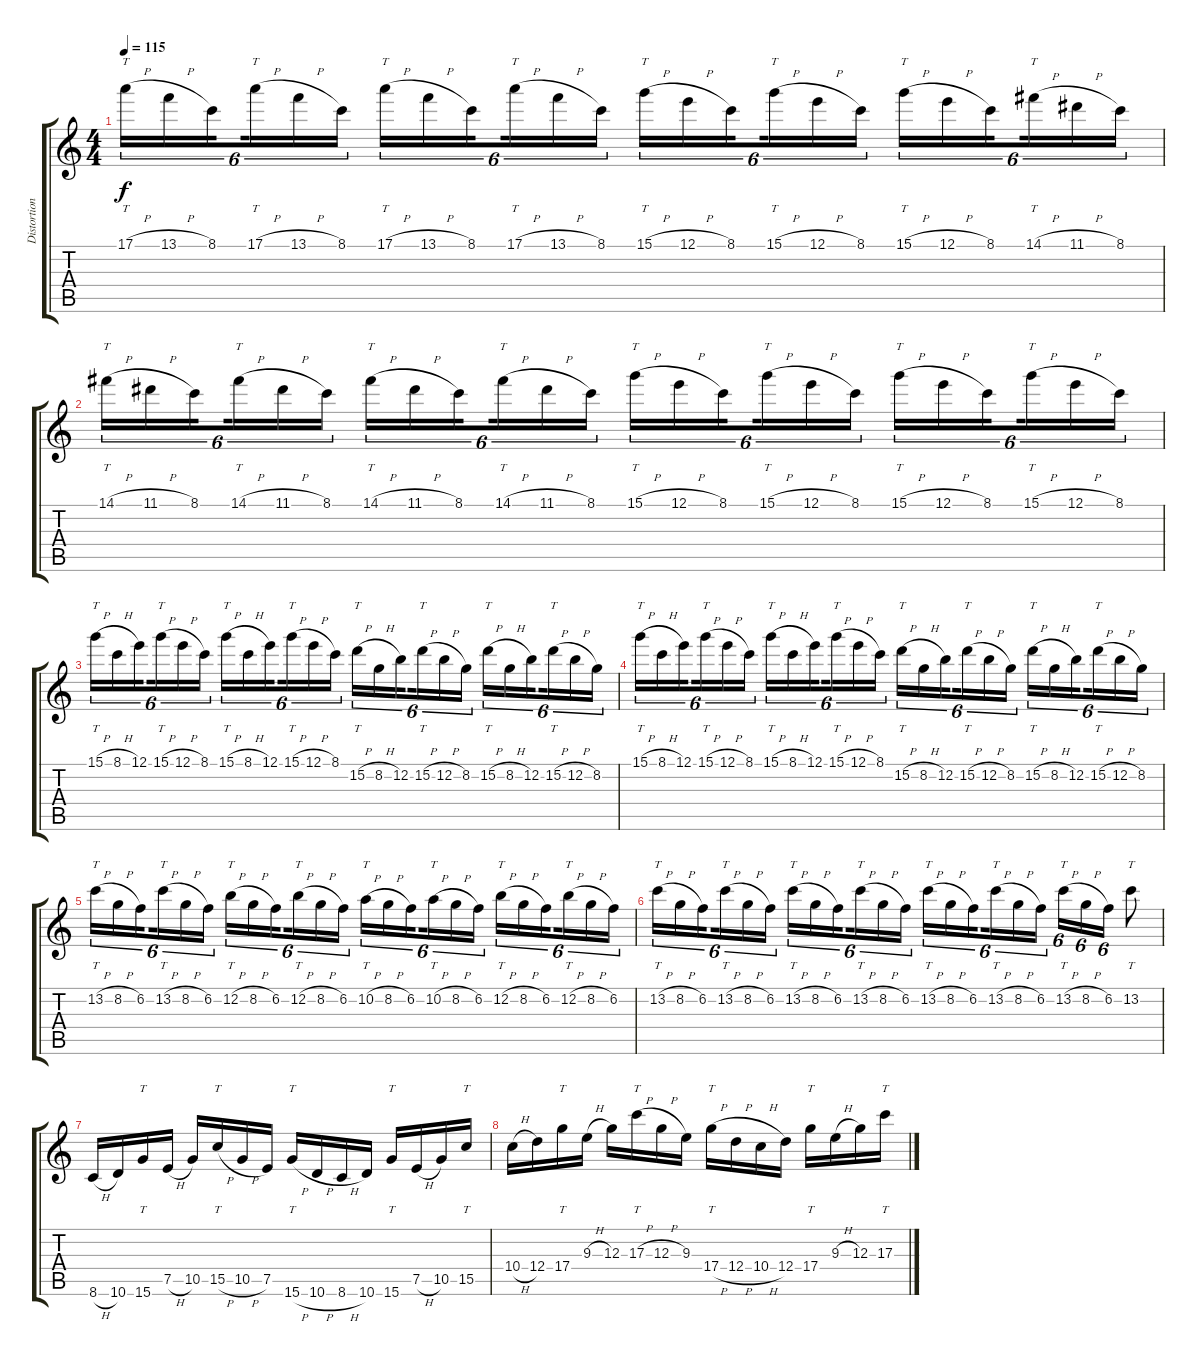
\track ("Distortion Guitar" "Distortion") {instrument overdrivenguitar}
\staff {score tabs}
\tuning (E4 B3 G3 D3 A2 E2) {hide}
\ts (4 4)
\tempo 115
\clef g2
\ks c
17.1{h}.16{tt tu (6 4) dy f} 13.1{h}.16{tu (6 4)} 8.1.16{tu (6 4) beam splitsecondary} 17.1{h}.16{tt tu (6 4)} 13.1{h}.16{tu (6 4)} 8.1.16{tu (6 4)} 17.1{h}.16{tt tu (6 4)} 13.1{h}.16{tu (6 4)} 8.1.16{tu (6 4) beam splitsecondary} 17.1{h}.16{tt tu (6 4)} 13.1{h}.16{tu (6 4)} 8.1.16{tu (6 4)} 15.1{h}.16{tt tu (6 4)} 12.1{h}.16{tu (6 4)} 8.1.16{tu (6 4) beam splitsecondary} 15.1{h}.16{tt tu (6 4)} 12.1{h}.16{tu (6 4)} 8.1.16{tu (6 4)} 15.1{h}.16{tt tu (6 4)} 12.1{h}.16{tu (6 4)} 8.1.16{tu (6 4) beam splitsecondary} 14.1{h}.16{tt tu (6 4)} 11.1{h}.16{tu (6 4)} 8.1.16{tu (6 4)} |
14.1{h}.16{tt tu (6 4)} 11.1{h}.16{tu (6 4)} 8.1.16{tu (6 4) beam splitsecondary} 14.1{h}.16{tt tu (6 4)} 11.1{h}.16{tu (6 4)} 8.1.16{tu (6 4)} 14.1{h}.16{tt tu (6 4)} 11.1{h}.16{tu (6 4)} 8.1.16{tu (6 4) beam splitsecondary} 14.1{h}.16{tt tu (6 4)} 11.1{h}.16{tu (6 4)} 8.1.16{tu (6 4)} 15.1{h}.16{tt tu (6 4)} 12.1{h}.16{tu (6 4)} 8.1.16{tu (6 4) beam splitsecondary} 15.1{h}.16{tt tu (6 4)} 12.1{h}.16{tu (6 4)} 8.1.16{tu (6 4)} 15.1{h}.16{tt tu (6 4)} 12.1{h}.16{tu (6 4)} 8.1.16{tu (6 4) beam splitsecondary} 15.1{h}.16{tt tu (6 4)} 12.1{h}.16{tu (6 4)} 8.1.16{tu (6 4)} |
15.1{h}.16{tt tu (6 4)} 8.1{h}.16{tu (6 4)} 12.1.16{tu (6 4) beam splitsecondary} 15.1{h}.16{tt tu (6 4)} 12.1{h}.16{tu (6 4)} 8.1.16{tu (6 4)} 15.1{h}.16{tt tu (6 4)} 8.1{h}.16{tu (6 4)} 12.1.16{tu (6 4) beam splitsecondary} 15.1{h}.16{tt tu (6 4)} 12.1{h}.16{tu (6 4)} 8.1.16{tu (6 4)} 15.2{h}.16{tt tu (6 4)} 8.2{h}.16{tu (6 4)} 12.2.16{tu (6 4) beam splitsecondary} 15.2{h}.16{tt tu (6 4)} 12.2{h}.16{tu (6 4)} 8.2.16{tu (6 4)} 15.2{h}.16{tt tu (6 4)} 8.2{h}.16{tu (6 4)} 12.2.16{tu (6 4) beam splitsecondary} 15.2{h}.16{tt tu (6 4)} 12.2{h}.16{tu (6 4)} 8.2.16{tu (6 4)} |
15.1{h}.16{tt tu (6 4)} 8.1{h}.16{tu (6 4)} 12.1.16{tu (6 4) beam splitsecondary} 15.1{h}.16{tt tu (6 4)} 12.1{h}.16{tu (6 4)} 8.1.16{tu (6 4)} 15.1{h}.16{tt tu (6 4)} 8.1{h}.16{tu (6 4)} 12.1.16{tu (6 4) beam splitsecondary} 15.1{h}.16{tt tu (6 4)} 12.1{h}.16{tu (6 4)} 8.1.16{tu (6 4)} 15.2{h}.16{tt tu (6 4)} 8.2{h}.16{tu (6 4)} 12.2.16{tu (6 4) beam splitsecondary} 15.2{h}.16{tt tu (6 4)} 12.2{h}.16{tu (6 4)} 8.2.16{tu (6 4)} 15.2{h}.16{tt tu (6 4)} 8.2{h}.16{tu (6 4)} 12.2.16{tu (6 4) beam splitsecondary} 15.2{h}.16{tt tu (6 4)} 12.2{h}.16{tu (6 4)} 8.2.16{tu (6 4)} |
13.2{h}.16{tt tu (6 4)} 8.2{h}.16{tu (6 4)} 6.2.16{tu (6 4) beam splitsecondary} 13.2{h}.16{tt tu (6 4)} 8.2{h}.16{tu (6 4)} 6.2.16{tu (6 4)} 12.2{h}.16{tt tu (6 4)} 8.2{h}.16{tu (6 4)} 6.2.16{tu (6 4) beam splitsecondary} 12.2{h}.16{tt tu (6 4)} 8.2{h}.16{tu (6 4)} 6.2.16{tu (6 4)} 10.2{h}.16{tt tu (6 4)} 8.2{h}.16{tu (6 4)} 6.2.16{tu (6 4) beam splitsecondary} 10.2{h}.16{tt tu (6 4)} 8.2{h}.16{tu (6 4)} 6.2.16{tu (6 4)} 12.2{h}.16{tt tu (6 4)} 8.2{h}.16{tu (6 4)} 6.2.16{tu (6 4) beam splitsecondary} 12.2{h}.16{tt tu (6 4)} 8.2{h}.16{tu (6 4)} 6.2.16{tu (6 4)} |
13.2{h}.16{tt tu (6 4)} 8.2{h}.16{tu (6 4)} 6.2.16{tu (6 4) beam splitsecondary} 13.2{h}.16{tt tu (6 4)} 8.2{h}.16{tu (6 4)} 6.2.16{tu (6 4)} 13.2{h}.16{tt tu (6 4)} 8.2{h}.16{tu (6 4)} 6.2.16{tu (6 4) beam splitsecondary} 13.2{h}.16{tt tu (6 4)} 8.2{h}.16{tu (6 4)} 6.2.16{tu (6 4)} 13.2{h}.16{tt tu (6 4)} 8.2{h}.16{tu (6 4)} 6.2.16{tu (6 4) beam splitsecondary} 13.2{h}.16{tt tu (6 4)} 8.2{h}.16{tu (6 4)} 6.2.16{tu (6 4)} 13.2{h}.16{tt tu (6 4)} 8.2{h}.16{tu (6 4)} 6.2.16{tu (6 4)} 13.2.8{tt} |
8.6{h}.16 10.6.16 15.6.16{tt} 7.5{h}.16 10.5.16 15.5{h}.16{tt} 10.5{h}.16 7.5.16 15.6{h}.16{tt} 10.6{h}.16 8.6{h}.16 10.6.16 15.6.16{tt} 7.5{h}.16 10.5.16 15.5.16{tt} |
10.4{h}.16 12.4.16 17.4.16{tt} 9.3{h}.16 12.3.16 17.3{h}.16{tt} 12.3{h}.16 9.3.16 17.4{h}.16{tt} 12.4{h}.16 10.4{h}.16 12.4.16 17.4.16{tt} 9.3{h}.16 12.3.16 17.3.16{tt}
